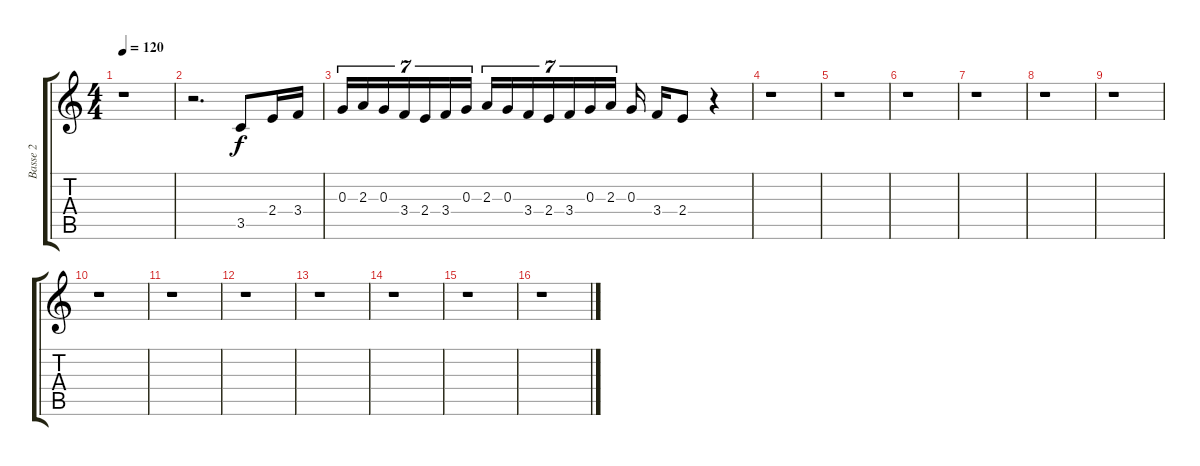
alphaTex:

\track ("Basse 2" "Basse 2") {instrument contrabass}
\staff {score tabs}
\tuning (E4 B3 G3 D3 A2 E2) {hide}
\ts (4 4)
\tempo 120
\clef g2
\ks c
r.1{dy p} |
r.2{d} 3.5.8{dy f volume 7} 2.4.16 3.4.16 |
0.3.16{tu (7 4)} 2.3.16{tu (7 4)} 0.3.16{tu (7 4)} 3.4.16{tu (7 4)} 2.4.16{tu (7 4)} 3.4.16{tu (7 4)} 0.3.16{tu (7 4)} 2.3.16{tu (7 4)} 0.3.16{tu (7 4)} 3.4.16{tu (7 4)} 2.4.16{tu (7 4)} 3.4.16{tu (7 4)} 0.3.16{tu (7 4)} 2.3.16{tu (7 4)} 0.3.16 3.4.16 2.4.8 r.4 |
r.1 |
r.1 |
r.1 |
r.1 |
r.1 |
r.1 |
r.1 |
r.1 |
r.1 |
r.1 |
r.1 |
r.1 |
r.1
